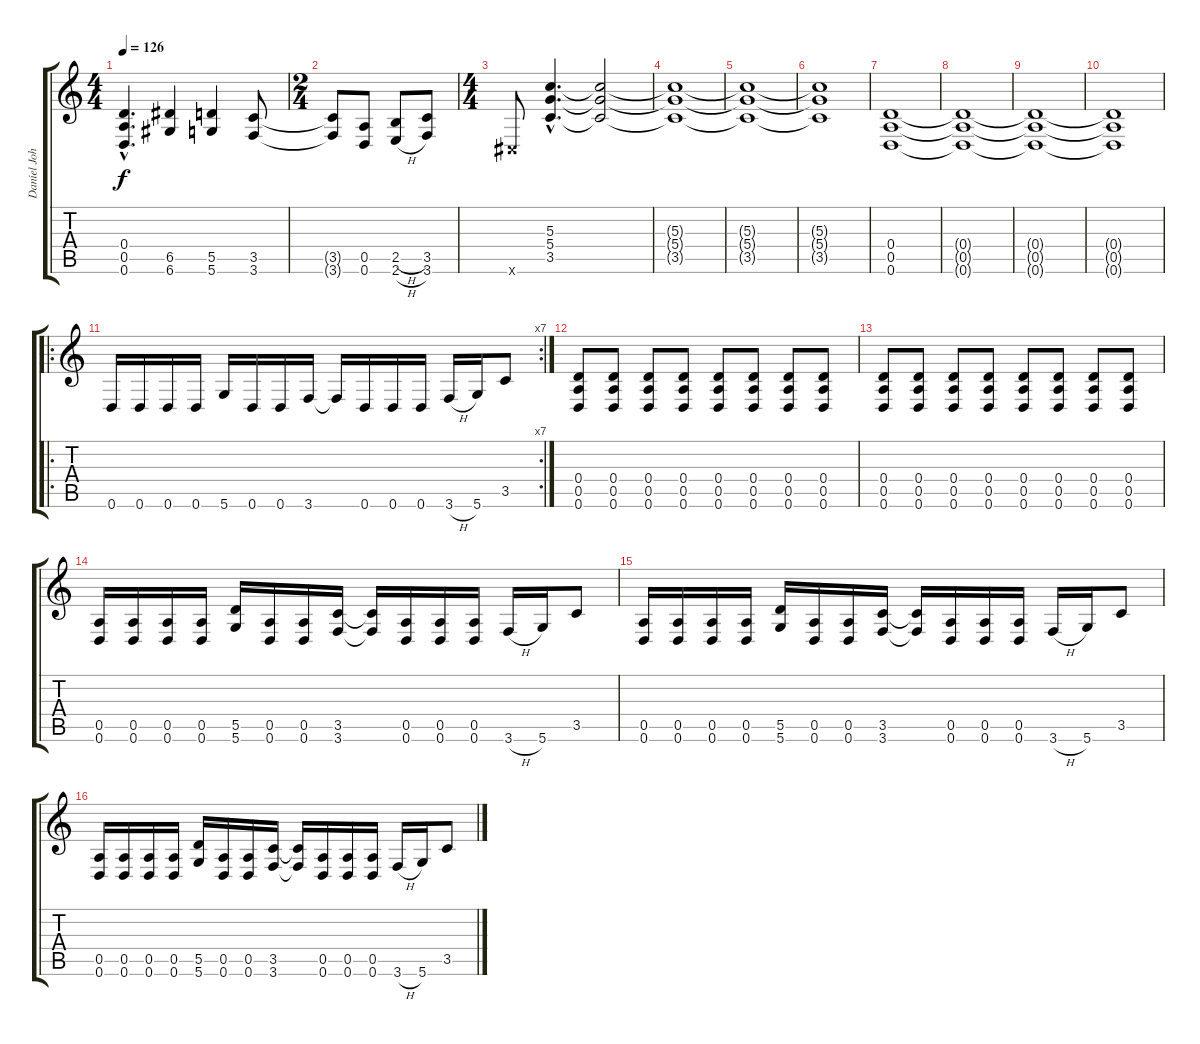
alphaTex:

\track ("Daniel Johns (gtr3)" "Daniel Joh") {instrument distortionguitar}
\staff {score tabs}
\tuning (E4 B3 G3 D3 A2 D2) {hide}
\ts (4 4)
\tempo 126
\clef g2
\ks c
(0.4{hac} 0.5{hac} 0.6{hac}).4{d dy f} (6.5 6.6).4 (5.5 5.6).4 (3.5 3.6).8 |
\ts (2 4)
(3.5{t} 3.6{t}).8 (0.5 0.6).8 (2.5{h} 2.6{h}).8 (3.5 3.6).8 |
\ts (4 4)
-1.6{x}.8 (5.3{hac} 5.4{hac} 3.5{hac}).4{d} (5.3{t} 5.4{t} 3.5{t}).2 |
(5.3{t} 5.4{t} 3.5{t}).1 |
(5.3{t} 5.4{t} 3.5{t}).1 |
(5.3{t} 5.4{t} 3.5{t}).1 |
(0.4 0.5 0.6).1 |
(0.4{t} 0.5{t} 0.6{t}).1 |
(0.4{t} 0.5{t} 0.6{t}).1 |
(0.4{t} 0.5{t} 0.6{t}).1 |
\ro
\rc 7
0.6.16 0.6.16 0.6.16 0.6.16 5.6.16 0.6.16 0.6.16 3.6.16 3.6{t}.16 0.6.16 0.6.16 0.6.16 3.6{h}.16 5.6.16 3.5.8 |
(0.4 0.5 0.6).8 (0.4 0.5 0.6).8 (0.4 0.5 0.6).8 (0.4 0.5 0.6).8 (0.4 0.5 0.6).8 (0.4 0.5 0.6).8 (0.4 0.5 0.6).8 (0.4 0.5 0.6).8 |
(0.4 0.5 0.6).8 (0.4 0.5 0.6).8 (0.4 0.5 0.6).8 (0.4 0.5 0.6).8 (0.4 0.5 0.6).8 (0.4 0.5 0.6).8 (0.4 0.5 0.6).8 (0.4 0.5 0.6).8 |
(0.5 0.6).16 (0.5 0.6).16 (0.5 0.6).16 (0.5 0.6).16 (5.5 5.6).16 (0.5 0.6).16 (0.5 0.6).16 (3.5 3.6).16 (3.5{t} 3.6{t}).16 (0.5 0.6).16 (0.5 0.6).16 (0.5 0.6).16 3.6{h}.16 5.6.16 3.5.8 |
(0.5 0.6).16 (0.5 0.6).16 (0.5 0.6).16 (0.5 0.6).16 (5.5 5.6).16 (0.5 0.6).16 (0.5 0.6).16 (3.5 3.6).16 (3.5{t} 3.6{t}).16 (0.5 0.6).16 (0.5 0.6).16 (0.5 0.6).16 3.6{h}.16 5.6.16 3.5.8 |
(0.5 0.6).16 (0.5 0.6).16 (0.5 0.6).16 (0.5 0.6).16 (5.5 5.6).16 (0.5 0.6).16 (0.5 0.6).16 (3.5 3.6).16 (3.5{t} 3.6{t}).16 (0.5 0.6).16 (0.5 0.6).16 (0.5 0.6).16 3.6{h}.16 5.6.16 3.5.8
